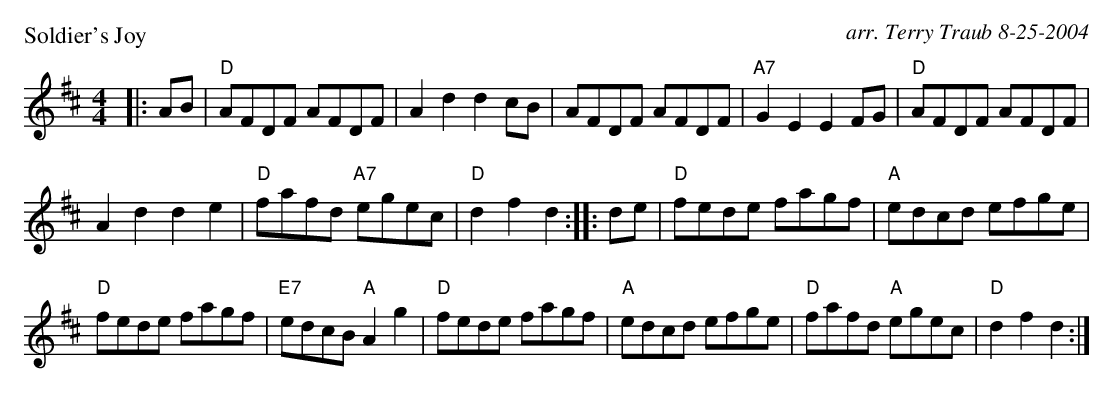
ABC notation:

X:1
P: Soldier's Joy
C: arr. Terry Traub 8-25-2004
M: 4/4
K: D
L: 1/8
|: AB|"D"AFDF AFDF|A2 d2 d2 cB|AFDF AFDF|"A7"G2 E2 E2 FG|"D"AFDF AFDF |
A2 d2 d2 e2|"D"fafd "A7"egec|"D"d2 f2 d2 :||: de |"D"fede fagf|"A"edcd efge|
"D"fede fagf|"E7"edcB "A"A2 g2|"D"fede fagf|"A"edcd efge|"D"fafd "A"egec|"D"d2 f2 d2 :|
